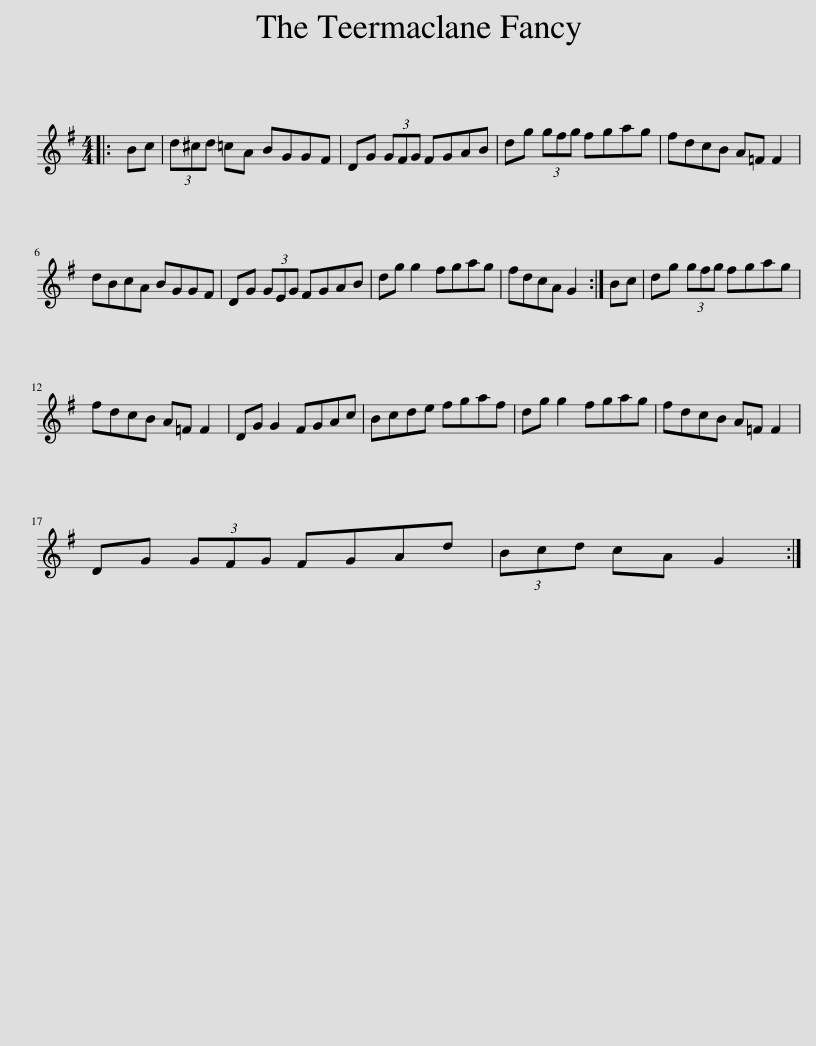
X:1
L:1/8
M:4/4
I:linebreak $
K:G
V:1 treble
V:1
|: Bc | (3d^cd =cA BGGF | DG (3GFG FGAB | dg (3gfg fgag | fdcB A=F F2 |$ %5
 dBcA BGGF | DG (3GEG FGAB | dg g2 fgag | fdcA G2 :| Bc | %10
 dg (3gfg fgag |$ fdcB A=F F2 | DG G2 FGAc | Bcde fgaf | dg g2 fgag | %15
 fdcB A=F F2 |$ DG (3GFG FGAd | (3Bcd cA G2 :| %18
